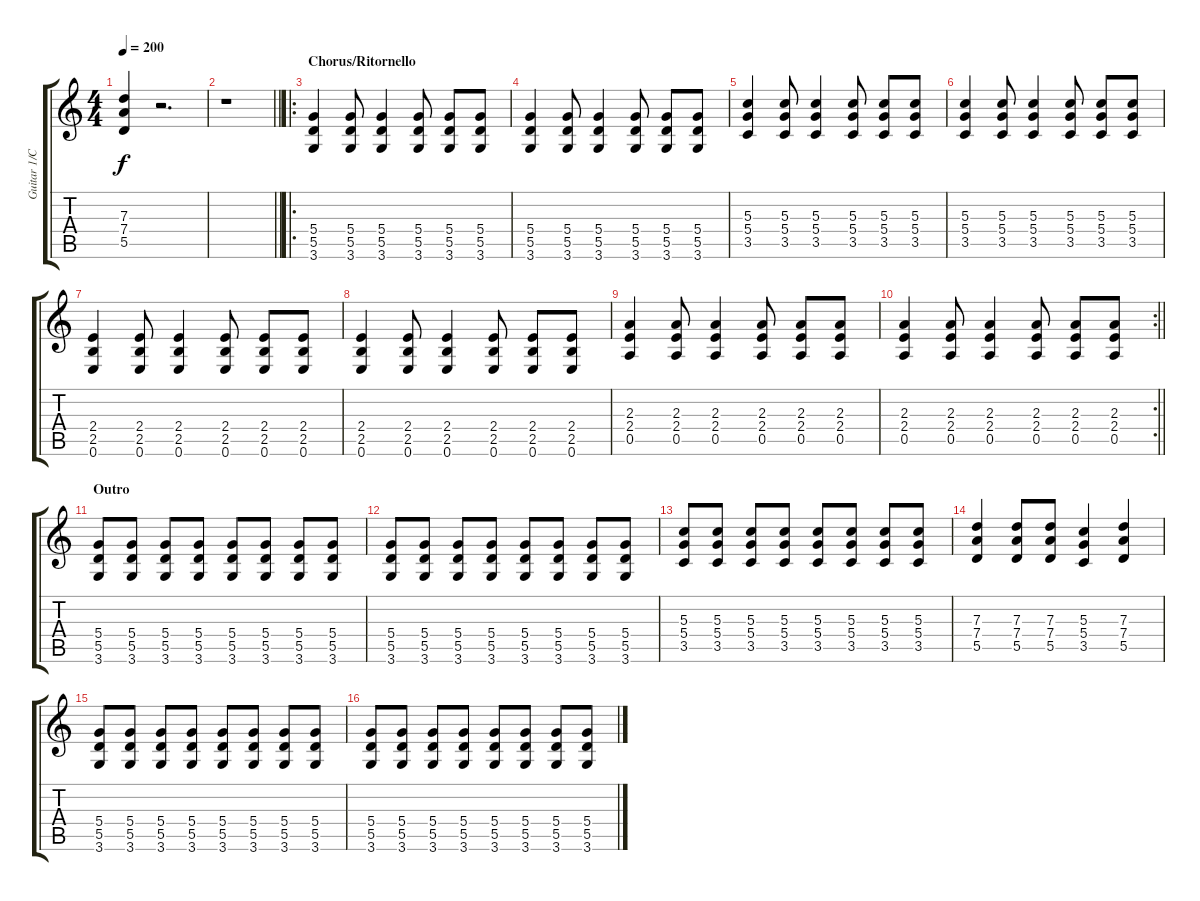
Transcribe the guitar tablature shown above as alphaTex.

\track ("Guitar 1/Chitarra 1" "Guitar 1/C") {instrument overdrivenguitar}
\staff {score tabs}
\tuning (E4 B3 G3 D3 A2 E2) {hide}
\ts (4 4)
\tempo 200
\clef g2
\ks c
(7.3 7.4 5.5).4{dy f} r.2{d} |
\barLineRight lightlight
r.1 |
\ro
\section ("" "Chorus/Ritornello")
(5.4 5.5 3.6).4 (5.4 5.5 3.6).8 (5.4 5.5 3.6).4 (5.4 5.5 3.6).8 (5.4 5.5 3.6).8 (5.4 5.5 3.6).8 |
(5.4 5.5 3.6).4 (5.4 5.5 3.6).8 (5.4 5.5 3.6).4 (5.4 5.5 3.6).8 (5.4 5.5 3.6).8 (5.4 5.5 3.6).8 |
(5.3 5.4 3.5).4 (5.3 5.4 3.5).8 (5.3 5.4 3.5).4 (5.3 5.4 3.5).8 (5.3 5.4 3.5).8 (5.3 5.4 3.5).8 |
(5.3 5.4 3.5).4 (5.3 5.4 3.5).8 (5.3 5.4 3.5).4 (5.3 5.4 3.5).8 (5.3 5.4 3.5).8 (5.3 5.4 3.5).8 |
(2.4 2.5 0.6).4 (2.4 2.5 0.6).8 (2.4 2.5 0.6).4 (2.4 2.5 0.6).8 (2.4 2.5 0.6).8 (2.4 2.5 0.6).8 |
(2.4 2.5 0.6).4 (2.4 2.5 0.6).8 (2.4 2.5 0.6).4 (2.4 2.5 0.6).8 (2.4 2.5 0.6).8 (2.4 2.5 0.6).8 |
(2.3 2.4 0.5).4 (2.3 2.4 0.5).8 (2.3 2.4 0.5).4 (2.3 2.4 0.5).8 (2.3 2.4 0.5).8 (2.3 2.4 0.5).8 |
\rc 2
\barLineRight lightlight
(2.3 2.4 0.5).4 (2.3 2.4 0.5).8 (2.3 2.4 0.5).4 (2.3 2.4 0.5).8 (2.3 2.4 0.5).8 (2.3 2.4 0.5).8 |
\section ("" "Outro")
(5.4 5.5 3.6).8 (5.4 5.5 3.6).8 (5.4 5.5 3.6).8 (5.4 5.5 3.6).8 (5.4 5.5 3.6).8 (5.4 5.5 3.6).8 (5.4 5.5 3.6).8 (5.4 5.5 3.6).8 |
(5.4 5.5 3.6).8 (5.4 5.5 3.6).8 (5.4 5.5 3.6).8 (5.4 5.5 3.6).8 (5.4 5.5 3.6).8 (5.4 5.5 3.6).8 (5.4 5.5 3.6).8 (5.4 5.5 3.6).8 |
(5.3 5.4 3.5).8 (5.3 5.4 3.5).8 (5.3 5.4 3.5).8 (5.3 5.4 3.5).8 (5.3 5.4 3.5).8 (5.3 5.4 3.5).8 (5.3 5.4 3.5).8 (5.3 5.4 3.5).8 |
(7.3 7.4 5.5).4 (7.3 7.4 5.5).8 (7.3 7.4 5.5).8 (5.3 5.4 3.5).4 (7.3 7.4 5.5).4 |
(5.4 5.5 3.6).8 (5.4 5.5 3.6).8 (5.4 5.5 3.6).8 (5.4 5.5 3.6).8 (5.4 5.5 3.6).8 (5.4 5.5 3.6).8 (5.4 5.5 3.6).8 (5.4 5.5 3.6).8 |
(5.4 5.5 3.6).8 (5.4 5.5 3.6).8 (5.4 5.5 3.6).8 (5.4 5.5 3.6).8 (5.4 5.5 3.6).8 (5.4 5.5 3.6).8 (5.4 5.5 3.6).8 (5.4 5.5 3.6).8
